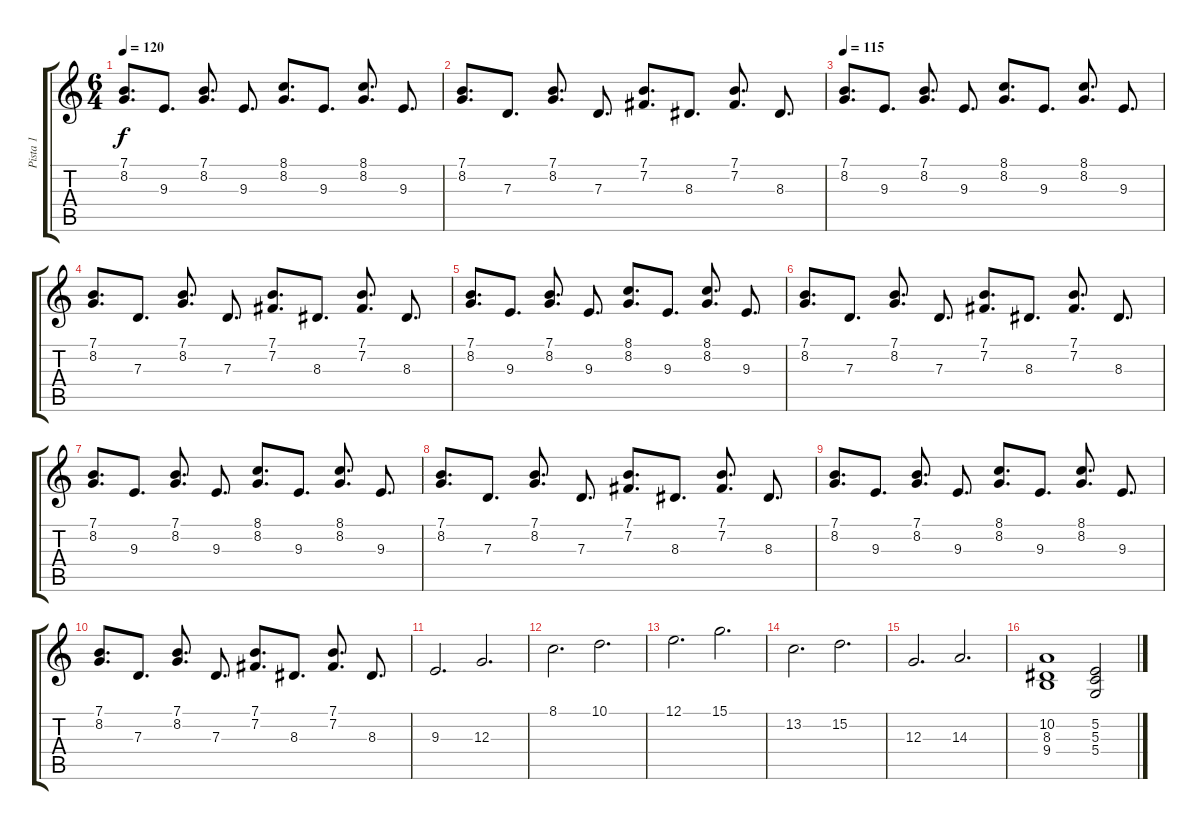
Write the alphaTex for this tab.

\track ("Pista 1" "Pista 1") {instrument electricpiano1}
\staff {score tabs}
\tuning (E4 B3 G3 D3 A2 E2) {hide}
\ts (6 4)
\tempo 120
\clef g2
\ks c
(7.1 8.2).8{d dy f} 9.3.8{d} (7.1 8.2).8{d} 9.3.8{d} (8.1 8.2).8{d} 9.3.8{d} (8.1 8.2).8{d} 9.3.8{d} |
(7.1 8.2).8{d} 7.3.8{d} (7.1 8.2).8{d} 7.3.8{d} (7.1 7.2).8{d} 8.3.8{d} (7.1 7.2).8{d} 8.3.8{d} |
\tempo 115
(7.1 8.2).8{d} 9.3.8{d} (7.1 8.2).8{d} 9.3.8{d} (8.1 8.2).8{d} 9.3.8{d} (8.1 8.2).8{d} 9.3.8{d} |
(7.1 8.2).8{d} 7.3.8{d} (7.1 8.2).8{d} 7.3.8{d} (7.1 7.2).8{d} 8.3.8{d} (7.1 7.2).8{d} 8.3.8{d} |
(7.1 8.2).8{d} 9.3.8{d} (7.1 8.2).8{d} 9.3.8{d} (8.1 8.2).8{d} 9.3.8{d} (8.1 8.2).8{d} 9.3.8{d} |
(7.1 8.2).8{d} 7.3.8{d} (7.1 8.2).8{d} 7.3.8{d} (7.1 7.2).8{d} 8.3.8{d} (7.1 7.2).8{d} 8.3.8{d} |
(7.1 8.2).8{d} 9.3.8{d} (7.1 8.2).8{d} 9.3.8{d} (8.1 8.2).8{d} 9.3.8{d} (8.1 8.2).8{d} 9.3.8{d} |
(7.1 8.2).8{d} 7.3.8{d} (7.1 8.2).8{d} 7.3.8{d} (7.1 7.2).8{d} 8.3.8{d} (7.1 7.2).8{d} 8.3.8{d} |
(7.1 8.2).8{d} 9.3.8{d} (7.1 8.2).8{d} 9.3.8{d} (8.1 8.2).8{d} 9.3.8{d} (8.1 8.2).8{d} 9.3.8{d} |
(7.1 8.2).8{d} 7.3.8{d} (7.1 8.2).8{d} 7.3.8{d} (7.1 7.2).8{d} 8.3.8{d} (7.1 7.2).8{d} 8.3.8{d} |
9.3.2{d} 12.3.2{d} |
8.1.2{d} 10.1.2{d} |
12.1.2{d} 15.1.2{d} |
13.2.2{d} 15.2.2{d} |
12.3.2{d} 14.3.2{d} |
(10.2 8.3 9.4).1{volume 6 instrument fx7echoes} (5.2 5.3 5.4).2
